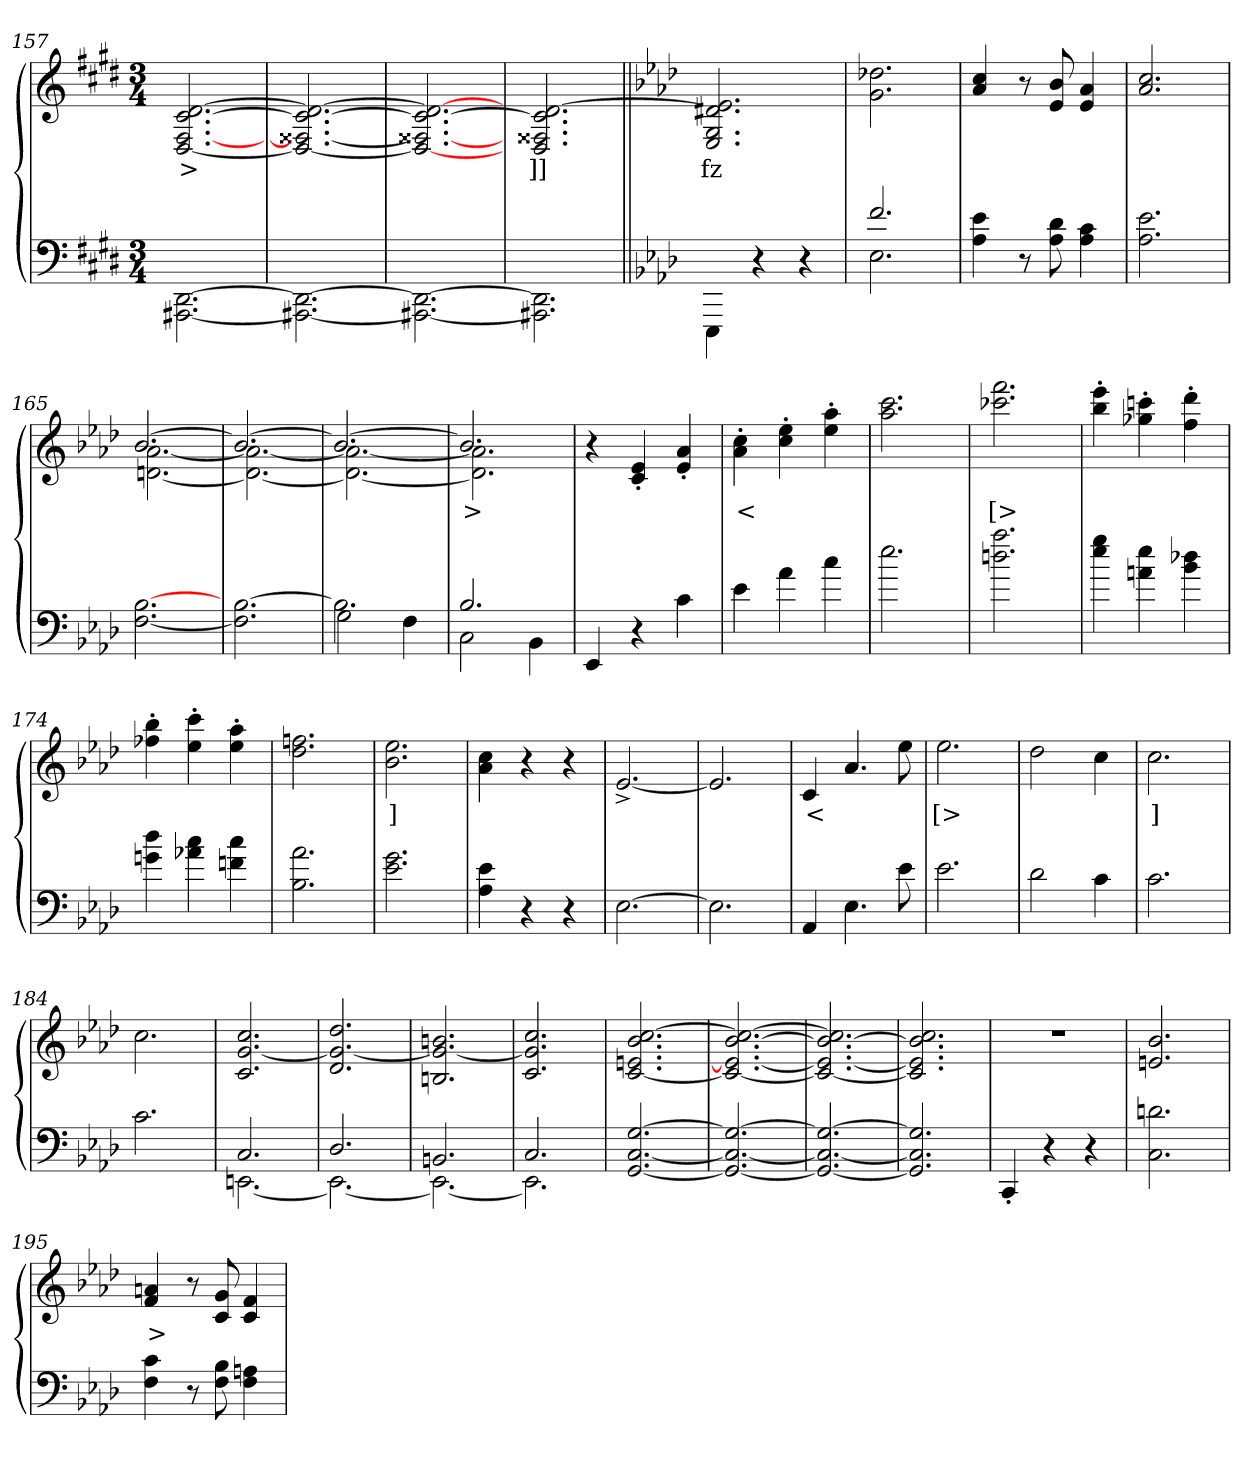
**kern	**kern	**text
*part2	*part1	*part1
*staff2	*staff1	*staff1
*clefF4	*clefG2	*
*k[f#c#g#d#]	*k[f#c#g#d#]	*
*M3/4	*M3/4	*
=157	=157	=157
[2.DD#\ [2.AAA#X\	[2.d# [2.c# [2.F# [2.D#	>
=158	=158	=158
2.DD#\_ 2.AAA#X\_	2.d#_ 2.c#_ 2.F##X_ 2.D#_	.
=159	=159	=159
2.DD#\_ 2.AAA#X\_	2.d#_ 2.c#_ 2.F##X_ 2.D#_	.
=160	=160	=160
2.DD#\] 2.AAA#X\]	[2.d# 2.c#] 2.F##X 2.D#	]]
=161||	=161||	=161||
*k[b-e-a-d-]	*k[b-e-a-d-]	*
4EEE-\	2.e- 2.d#X] 2.G 2.E-	fz
4r	.	.
4r	.	.
=162	=162	=162
*^	*	*
2.f	2.E-	2.dd-X 2.g	.
*v	*v	*	*
=163	=163	=163
4e- 4A-	4cc/ 4a-/	.
8r	8r	.
8d- 8A-	8b- 8e-	.
4c 4A-	4a- 4e-	.
=164	=164	=164
2.e- 2.A-	2.cc/ 2.a-	.
=165	=165	=165
*	*^	*
[2.B- [2.F	[2.b-	[2.a- [2.dn	.
=166	=166	=166	=166
[2.B- 2.F]	2.b-_	2.a-_ 2.dn_	.
=167	=167	=167	=167
*^	*	*	*
2.B-\]	2G	2.b-_	2.a-_ 2.dn_	.
.	4F	.	.	.
=168	=168	=168	=168	=168
2.B-	2C	2.b-]	2.a-] 2.dn]	>
.	4BB-	.	.	.
*v	*v	*	*	*
*	*v	*v	*
=169	=169	=169
4EE-	4r	]
4r	4e-'> 4c'>	.
4c	4a-'> 4e-'>	.
=170	=170	=170
4e-	4cc'> 4a-'>	<
4a-	4ee-'> 4cc'>	.
4cc	4aa-'> 4ee-'>	.
=171	=171	=171
2.ee-	2.ccc 2.aa-	.
=172	=172	=172
2.aa- 2.ddn	2.fff 2.ccc-X	[>
=173	=173	=173
4gg 4ee-	4eee-'> 4bb-'>	.
4ee- 4an	4cccn'> 4gg-X'>	.
4dd-X 4b-	4ddd-'> 4ff'>	.
=174	=174	=174
4dd- 4gn	4bb-'> 4ff-X'>	.
4cc 4a-X	4ccc'> 4ee-'>	.
4cc 4fn	4aa-'> 4ee-'>	.
=175	=175	=175
2.a- 2.B-	2.ffn 2.dd-	.
=176	=176	=176
2.g 2.e-	2.ee- 2.b-	]
=177	=177	=177
4e- 4A-	4cc 4a-	.
4r	4r	.
4r	4r	.
=178	=178	=178
[2.E-	[2.e-^>	.
=179	=179	=179
2.E-]	2.e-]	.
=180	=180	=180
4AA-	4c	<
4.E-	4.a-	.
8e-	8ee-	.
=181	=181	=181
2.e-	2.ee-	[>
=182	=182	=182
2d-	2dd-	.
4c	4cc	.
=183	=183	=183
2.c	2.cc	]
=184	=184	=184
2.c	2.cc	.
=185	=185	=185
*^	*	*
2.C	[2.EEn	2.cc [2.g 2.c	.
=186	=186	=186	=186
2.D-	2.EEn_	2.dd- 2.g_ 2.d-	.
=187	=187	=187	=187
2.BBn	2.EEn_	2.bn 2.g_ 2.Bn	.
=188	=188	=188	=188
2.C	2.EEn]	2.cc 2.g] 2.c	.
*v	*v	*	*
=189	=189	=189
[2.G [2.C [2.GG	[2.cc 2.b- 2.en [2.c	.
=190	=190	=190
2.G_ 2.C_ 2.GG_	2.cc_ [2.b- 2.en_ 2.c_	.
=191	=191	=191
2.G_ 2.C_ 2.GG_	2.cc] 2.b-_ 2.en_ 2.c_	.
=192	=192	=192
2.G] 2.C] 2.GG]	2.cc 2.b-] 2.en] 2.c]	.
=193	=193	=193
4CC'>	2.r	f
4r	.	.
4r	.	.
=194	=194	=194
2.dn 2.C	2.b- 2.en	.
=195	=195	=195
4c 4F	4an 4f	>
8r	8r	.
8B- 8F	8g 8c	.
4An 4F	4f 4c	.
=	=	=
*-	*-	*-
